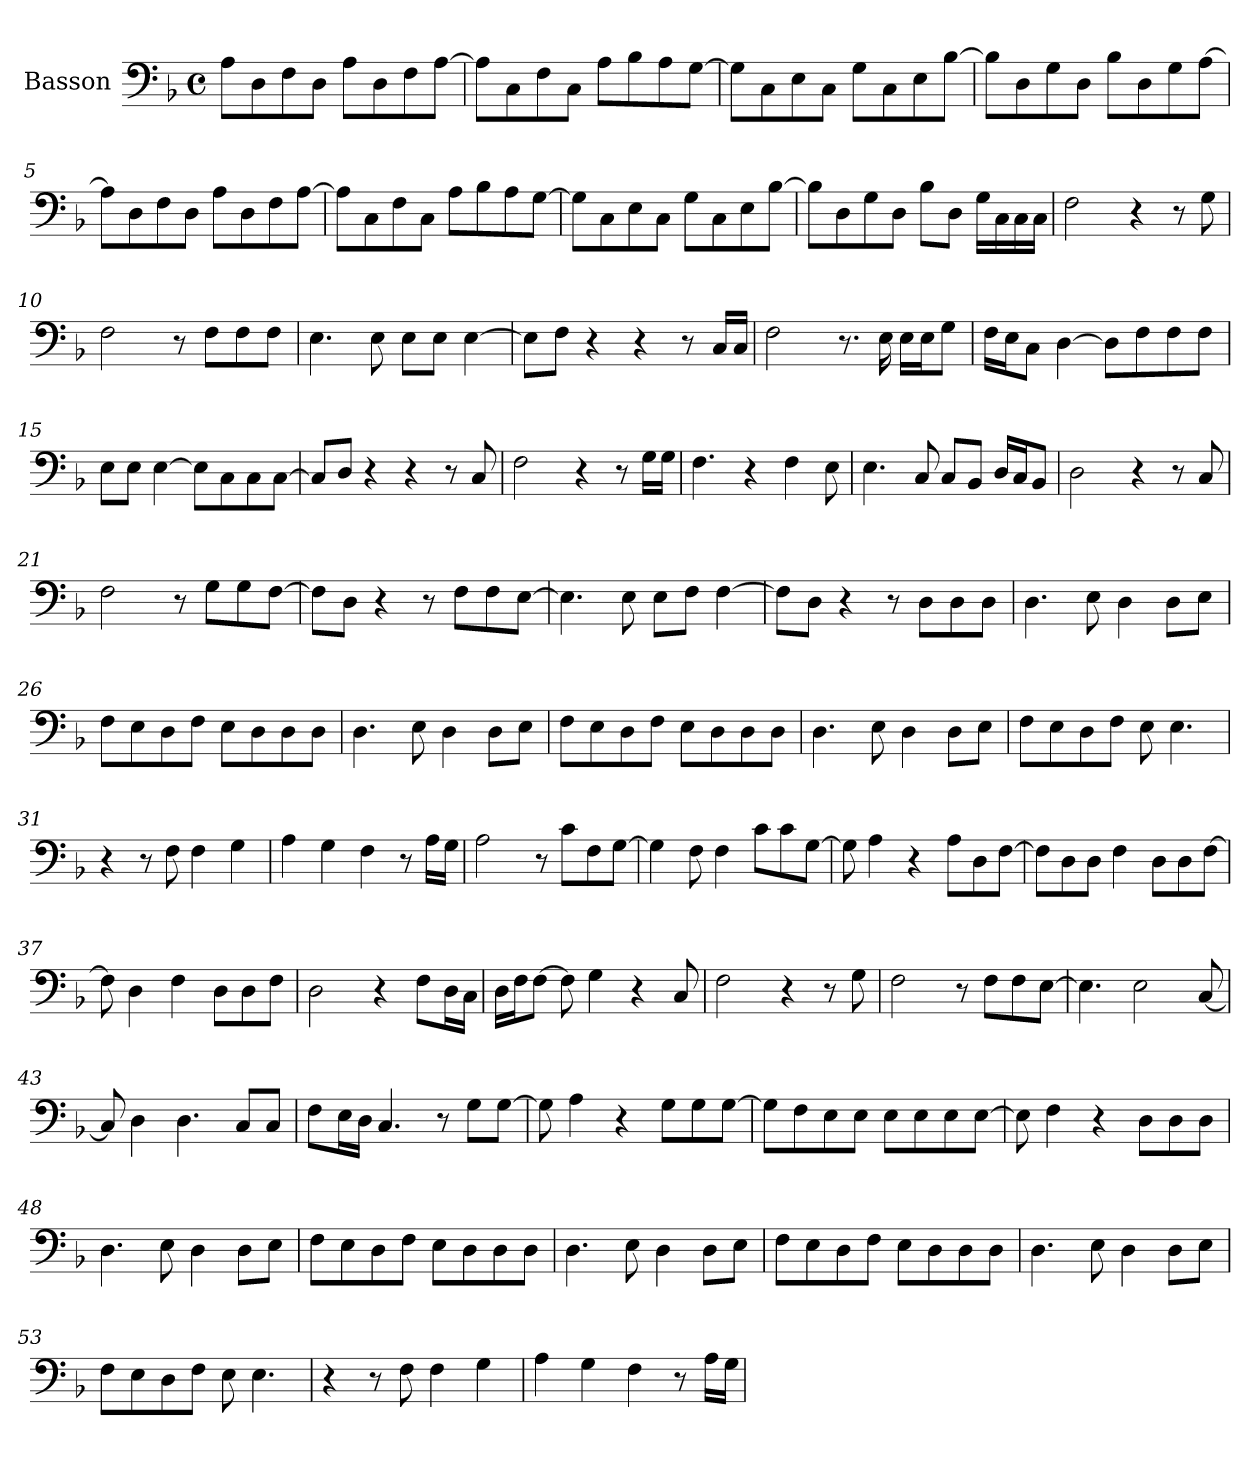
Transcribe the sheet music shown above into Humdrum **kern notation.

**kern
*part1
*staff1
*I"Basson
*I'Bsn.
*clefF4
*k[b-]
*M4/4
*met(c)
*MM108
=1
8A\L
8D\
8F\
8D\J
8A\L
8D\
8F\
[8A\J
=2
8A\L]
8C\
8F\
8C\J
8A\L
8B-\
8A\
[8G\J
=3
8G\L]
8C\
8E\
8C\J
8G\L
8C\
8E\
[8B-\J
=4
8B-\L]
8D\
8G\
8D\J
8B-\L
8D\
8G\
[8A\J
=5
8A\L]
8D\
8F\
8D\J
8A\L
8D\
8F\
[8A\J
!!LO:LB:g=z
=6
8A\L]
8C\
8F\
8C\J
8A\L
8B-\
8A\
[8G\J
=7
8G\L]
8C\
8E\
8C\J
8G\L
8C\
8E\
[8B-\J
=8
8B-\L]
8D\
8G\
8D\J
8B-\L
8D\J
16G\LL
16C\
16C\
16C\JJ
=9
2F\
4r
8r
8G\
=10
2F\
8r
8F\L
8F\
8F\J
=11
4.E\
8E\
8E\L
8E\J
[4E\
!!LO:LB:g=z
=12
8E\L]
8F\J
4r
4r
8r
16C/LL
16C/JJ
=13
2F\
8.r
16E\
16E\LL
16E\J
8G\J
=14
16F\LL
16E\J
8C\J
[4D\
8D\L]
8F\
8F\
8F\J
=15
8E\L
8E\J
[4E\
8E\L]
8C\
8C\
[8C\J
=16
8C/L]
8D/J
4r
4r
8r
8C/
=17
2F\
4r
8r
16G\LL
16G\JJ
=18
4.F\
4r
4F\
8E\
!!LO:LB:g=z
=19
4.E\
8C/
8C/L
8BB-/J
16D/LL
16C/J
8BB-/J
=20
2D\
4r
8r
8C/
=21
2F\
8r
8G\L
8G\
[8F\J
=22
8F\L]
8D\J
4r
8r
8F\L
8F\
[8E\J
=23
4.E\]
8E\
8E\L
8F\J
[4F\
=24
8F\L]
8D\J
4r
8r
8D\L
8D\
8D\J
=25
4.D\
8E\
4D\
8D\L
8E\J
!!LO:LB:g=z
=26
8F\L
8E\
8D\
8F\J
8E\L
8D\
8D\
8D\J
=27
4.D\
8E\
4D\
8D\L
8E\J
=28
8F\L
8E\
8D\
8F\J
8E\L
8D\
8D\
8D\J
=29
4.D\
8E\
4D\
8D\L
8E\J
=30
8F\L
8E\
8D\
8F\J
8E\
4.E\
=31
4r
8r
8F\
4F\
4G\
=32
4A\
4G\
4F\
8r
16A\LL
16G\JJ
!!LO:LB:g=z
=33
2A\
8r
8c\L
8F\
[8G\J
=34
4G\]
8F\
4F\
8c\L
8c\
[8G\J
=35
8G\]
4A\
4r
8A\L
8D\
[8F\J
=36
8F\L]
8D\
8D\J
4F\
8D\L
8D\
[8F\J
=37
8F\]
4D\
4F\
8D\L
8D\
8F\J
=38
2D\
4r
8F\L
16D\L
16C\JJ
=39
16D\LL
16F\J
[8F\J
8F\]
4G\
4r
8C/
!!LO:LB:g=z
=40
2F\
4r
8r
8G\
=41
2F\
8r
8F\L
8F\
[8E\J
=42
4.E\]
2E\
[8C/
=43
8C/]
4D\
4.D\
8C/L
8C/J
=44
8F\L
16E\L
16D\JJ
4.C/
8r
8G\L
[8G\J
=45
8G\]
4A\
4r
8G\L
8G\
[8G\J
=46
8G\L]
8F\
8E\
8E\J
8E\L
8E\
8E\
[8E\J
!!LO:LB:g=z
=47
8E\]
4F\
4r
8D\L
8D\
8D\J
=48
4.D\
8E\
4D\
8D\L
8E\J
=49
8F\L
8E\
8D\
8F\J
8E\L
8D\
8D\
8D\J
=50
4.D\
8E\
4D\
8D\L
8E\J
=51
8F\L
8E\
8D\
8F\J
8E\L
8D\
8D\
8D\J
=52
4.D\
8E\
4D\
8D\L
8E\J
=53
8F\L
8E\
8D\
8F\J
8E\
4.E\
!!LO:LB:g=z
=54
4r
8r
8F\
4F\
4G\
=55
4A\
4G\
4F\
8r
16A\LL
16G\JJ
=
*-
